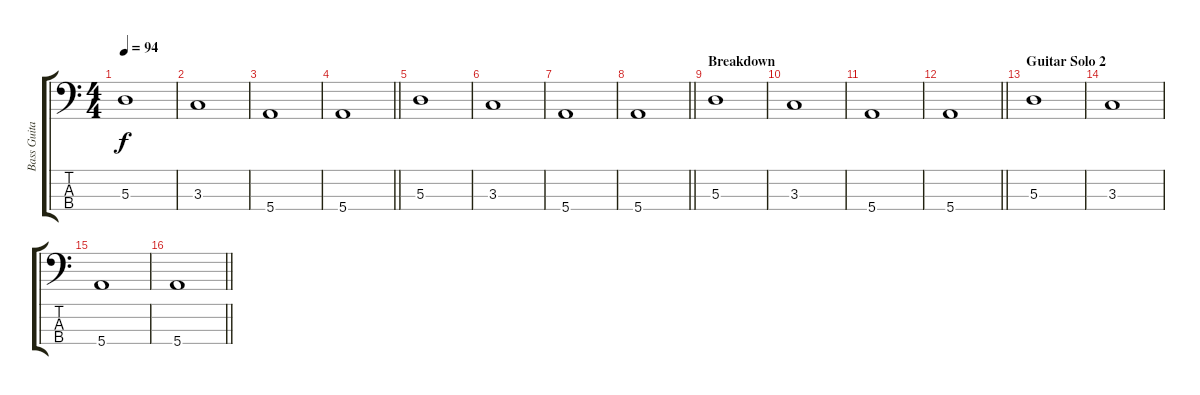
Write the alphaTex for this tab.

\track ("Bass Guitar" "Bass Guita") {instrument electricbassfinger}
\staff {score tabs}
\tuning (G2 D2 A1 E1) {hide}
\ts (4 4)
\tempo 94
\clef f4
\ks c
5.3.1{dy f} |
3.3.1 |
5.4.1 |
\barLineRight lightlight
5.4.1 |
5.3.1 |
3.3.1 |
5.4.1 |
\barLineRight lightlight
5.4.1 |
\section ("" "Breakdown")
5.3.1 |
3.3.1 |
5.4.1 |
\barLineRight lightlight
5.4.1 |
\section ("" "Guitar Solo 2")
5.3.1 |
3.3.1 |
5.4.1 |
\barLineRight lightlight
5.4.1
